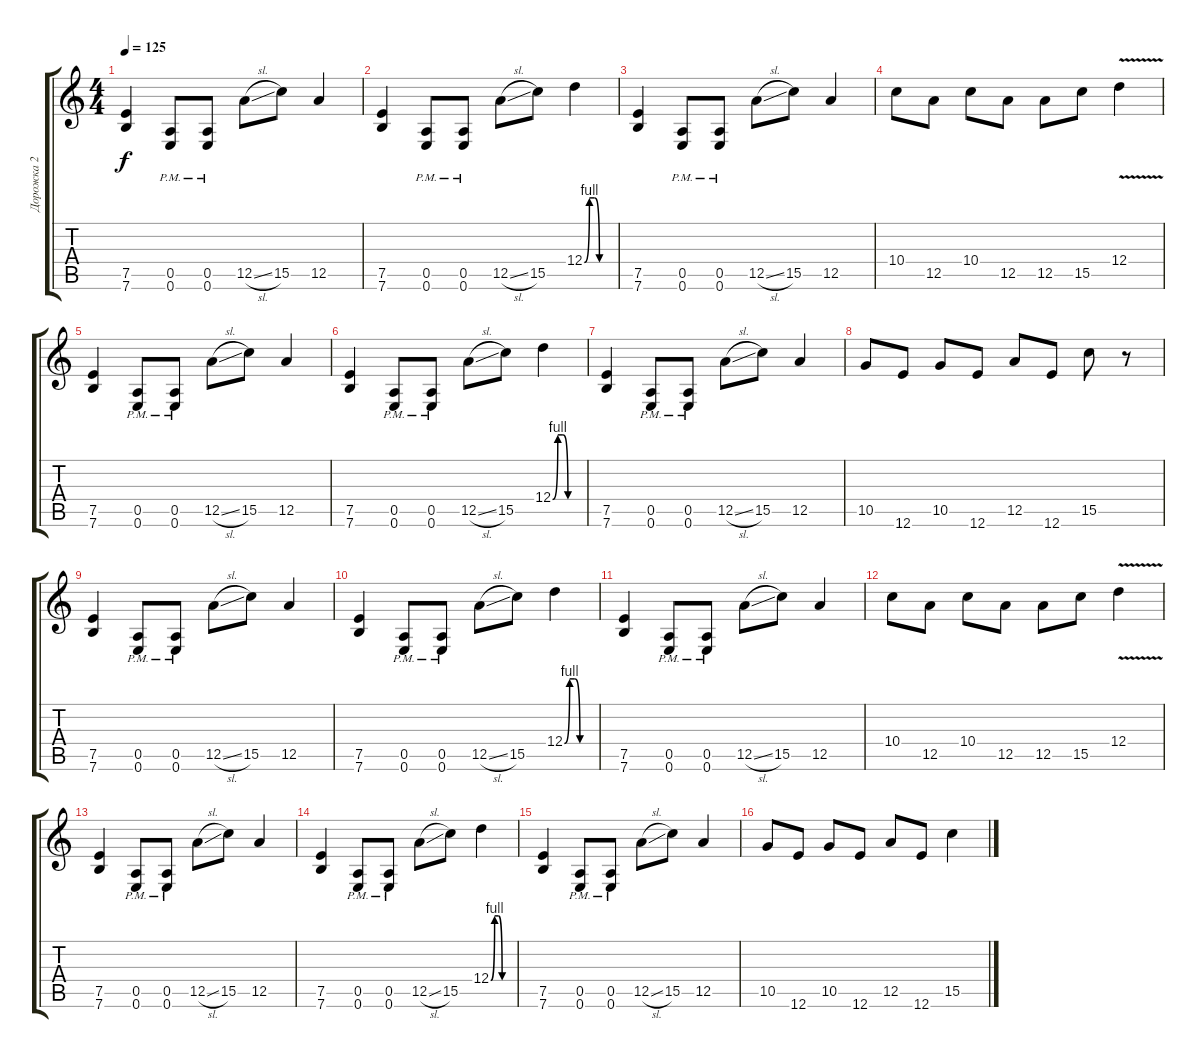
\track ("Дорожка 2" "Дорожка 2") {instrument overdrivenguitar}
\staff {score tabs}
\tuning (E4 B3 G3 D3 A2 E2) {hide}
\ts (4 4)
\tempo 125
\clef g2
\ks c
(7.5 7.6).4{dy f} (0.5{pm} 0.6{pm}).8 (0.5{pm} 0.6{pm}).8 12.5{sl}.8 15.5.8 12.5.4 |
(7.5 7.6).4 (0.5{pm} 0.6{pm}).8 (0.5{pm} 0.6{pm}).8 12.5{sl}.8 15.5.8 12.4{be (custom 0 0 10 4 20 4 30 0 60 0)}.4 |
(7.5 7.6).4 (0.5{pm} 0.6{pm}).8 (0.5{pm} 0.6{pm}).8 12.5{sl}.8 15.5.8 12.5.4 |
10.4.8 12.5.8 10.4.8 12.5.8 12.5.8 15.5.8 12.4{v}.4 |
(7.5 7.6).4 (0.5{pm} 0.6{pm}).8 (0.5{pm} 0.6{pm}).8 12.5{sl}.8 15.5.8 12.5.4 |
(7.5 7.6).4 (0.5{pm} 0.6{pm}).8 (0.5{pm} 0.6{pm}).8 12.5{sl}.8 15.5.8 12.4{be (custom 0 0 10 4 20 4 30 0 60 0)}.4 |
(7.5 7.6).4 (0.5{pm} 0.6{pm}).8 (0.5{pm} 0.6{pm}).8 12.5{sl}.8 15.5.8 12.5.4 |
10.5.8 12.6.8 10.5.8 12.6.8 12.5.8 12.6.8 15.5.8 r.8 |
(7.5 7.6).4 (0.5{pm} 0.6{pm}).8 (0.5{pm} 0.6{pm}).8 12.5{sl}.8 15.5.8 12.5.4 |
(7.5 7.6).4 (0.5{pm} 0.6{pm}).8 (0.5{pm} 0.6{pm}).8 12.5{sl}.8 15.5.8 12.4{be (custom 0 0 10 4 20 4 30 0 60 0)}.4 |
(7.5 7.6).4 (0.5{pm} 0.6{pm}).8 (0.5{pm} 0.6{pm}).8 12.5{sl}.8 15.5.8 12.5.4 |
10.4.8 12.5.8 10.4.8 12.5.8 12.5.8 15.5.8 12.4{v}.4 |
(7.5 7.6).4 (0.5{pm} 0.6{pm}).8 (0.5{pm} 0.6{pm}).8 12.5{sl}.8 15.5.8 12.5.4 |
(7.5 7.6).4 (0.5{pm} 0.6{pm}).8 (0.5{pm} 0.6{pm}).8 12.5{sl}.8 15.5.8 12.4{be (custom 0 0 10 4 20 4 30 0 60 0)}.4 |
(7.5 7.6).4 (0.5{pm} 0.6{pm}).8 (0.5{pm} 0.6{pm}).8 12.5{sl}.8 15.5.8 12.5.4 |
10.5.8 12.6.8 10.5.8 12.6.8 12.5.8 12.6.8 15.5.4
